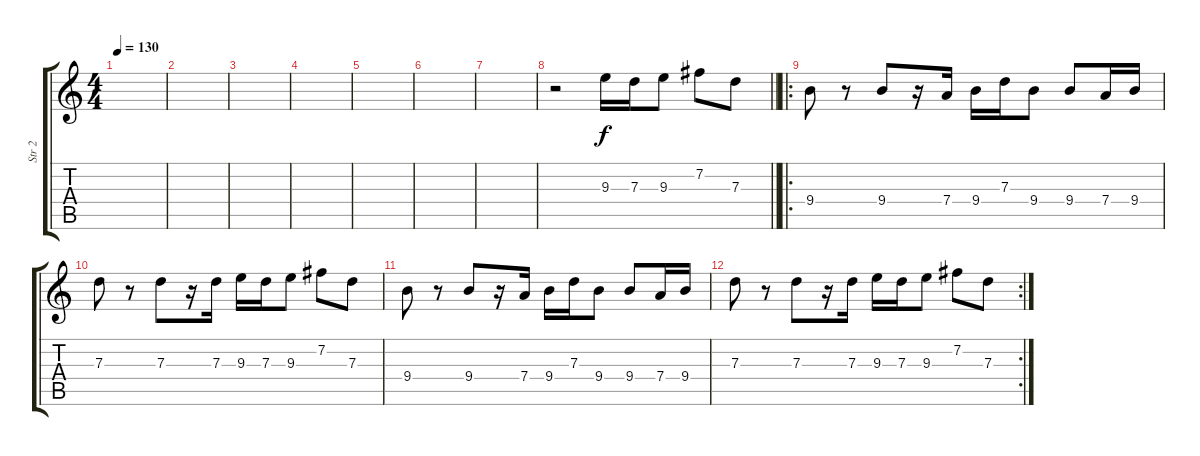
\track ("Str 2" "Str 2") {instrument distortionguitar}
\staff {score tabs}
\tuning (E4 B3 G3 D3 A2 E2) {hide}
\ts (4 4)
\section ("" "")
\tempo 130
\clef g2
\ks c
|
|
|
|
|
|
|
\barLineRight lightlight
r.2 9.3.16 7.3.16 9.3.8 7.2.8 7.3.8 |
\ro
\section ("" "")
9.4.8 r.8 9.4.8 r.16 7.4.16 9.4.16 7.3.16 9.4.8 9.4.8 7.4.16 9.4.16 |
7.3.8 r.8 7.3.8 r.16 7.3.16 9.3.16 7.3.16 9.3.8 7.2.8 7.3.8 |
9.4.8 r.8 9.4.8 r.16 7.4.16 9.4.16 7.3.16 9.4.8 9.4.8 7.4.16 9.4.16 |
\rc 2
7.3.8 r.8 7.3.8 r.16 7.3.16 9.3.16 7.3.16 9.3.8 7.2.8 7.3.8
